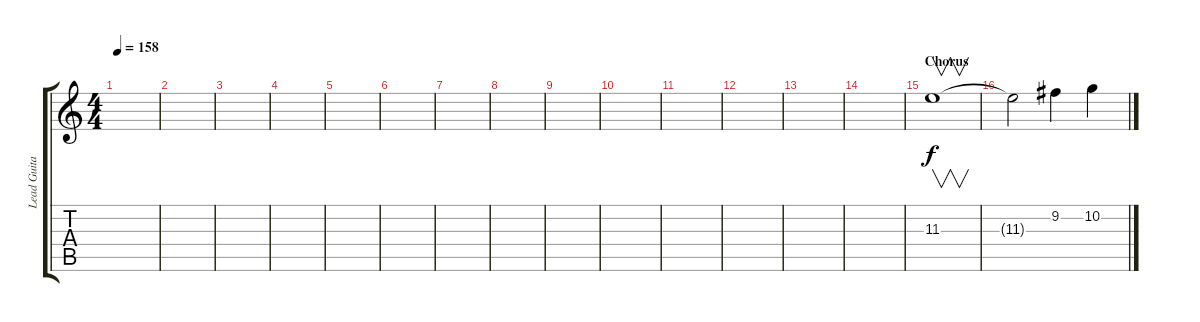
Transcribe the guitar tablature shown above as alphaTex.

\track ("Lead Guitar" "Lead Guita") {instrument distortionguitar}
\staff {score tabs}
\tuning (D4 A3 F3 C3 G2 D2) {hide}
\ts (4 4)
\tempo 158
\clef g2
\ks c
|
|
|
|
|
|
|
|
|
|
|
|
|
|
\section ("" "Chorus")
11.3.1{v} |
11.3{t}.2 9.2.4 10.2.4
